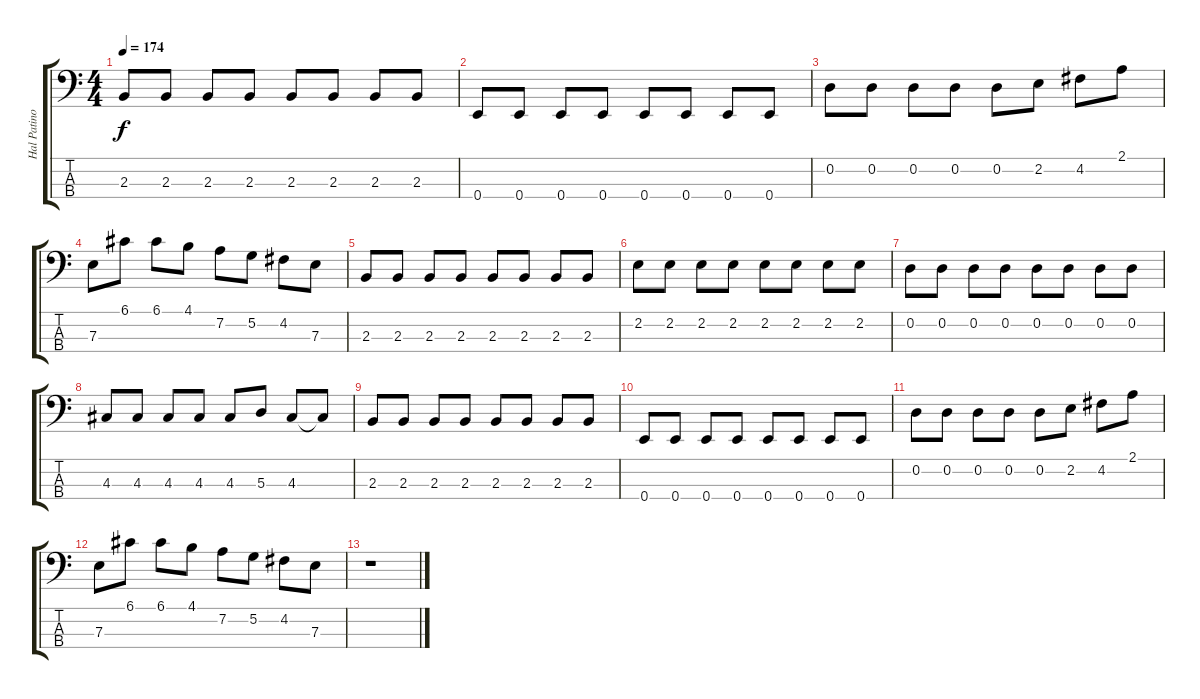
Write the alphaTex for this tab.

\track ("Hal Patino" "Hal Patino") {instrument electricbassfinger}
\staff {score tabs}
\tuning (G2 D2 A1 E1) {hide}
\ts (4 4)
\tempo 174
\clef f4
\ks c
2.3.8{dy f} 2.3.8 2.3.8 2.3.8 2.3.8 2.3.8 2.3.8 2.3.8 |
0.4.8 0.4.8 0.4.8 0.4.8 0.4.8 0.4.8 0.4.8 0.4.8 |
0.2.8 0.2.8 0.2.8 0.2.8 0.2.8 2.2.8 4.2.8 2.1.8 |
7.3.8 6.1.8 6.1.8 4.1.8 7.2.8 5.2.8 4.2.8 7.3.8 |
2.3.8 2.3.8 2.3.8 2.3.8 2.3.8 2.3.8 2.3.8 2.3.8 |
2.2.8 2.2.8 2.2.8 2.2.8 2.2.8 2.2.8 2.2.8 2.2.8 |
0.2.8 0.2.8 0.2.8 0.2.8 0.2.8 0.2.8 0.2.8 0.2.8 |
4.3.8 4.3.8 4.3.8 4.3.8 4.3.8 5.3.8 4.3.8 4.3{t}.8 |
2.3.8 2.3.8 2.3.8 2.3.8 2.3.8 2.3.8 2.3.8 2.3.8 |
0.4.8 0.4.8 0.4.8 0.4.8 0.4.8 0.4.8 0.4.8 0.4.8 |
0.2.8 0.2.8 0.2.8 0.2.8 0.2.8 2.2.8 4.2.8 2.1.8 |
7.3.8 6.1.8 6.1.8 4.1.8 7.2.8 5.2.8 4.2.8 7.3.8 |
r.1
